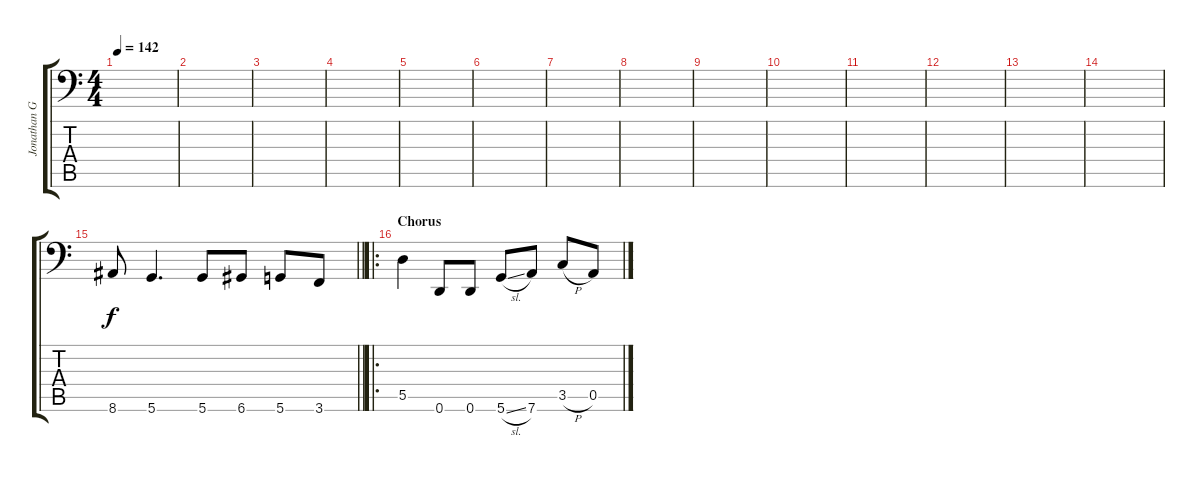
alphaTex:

\track ("Jonathan Gallan" "Jonathan G") {instrument electricbassfinger}
\staff {score tabs}
\tuning (E3 B2 G2 D2 A1 D1) {hide}
\ts (4 4)
\tempo 142
\clef f4
\ks c
|
|
|
|
|
|
|
|
|
|
|
|
|
|
\barLineRight lightlight
8.6.8 5.6.4{d} 5.6.8 6.6.8 5.6.8 3.6.8 |
\ro
\section ("" "Chorus")
5.5.4 0.6.8 0.6.8 5.6{sl}.8 7.6.8 3.5{h}.8 0.5.8
